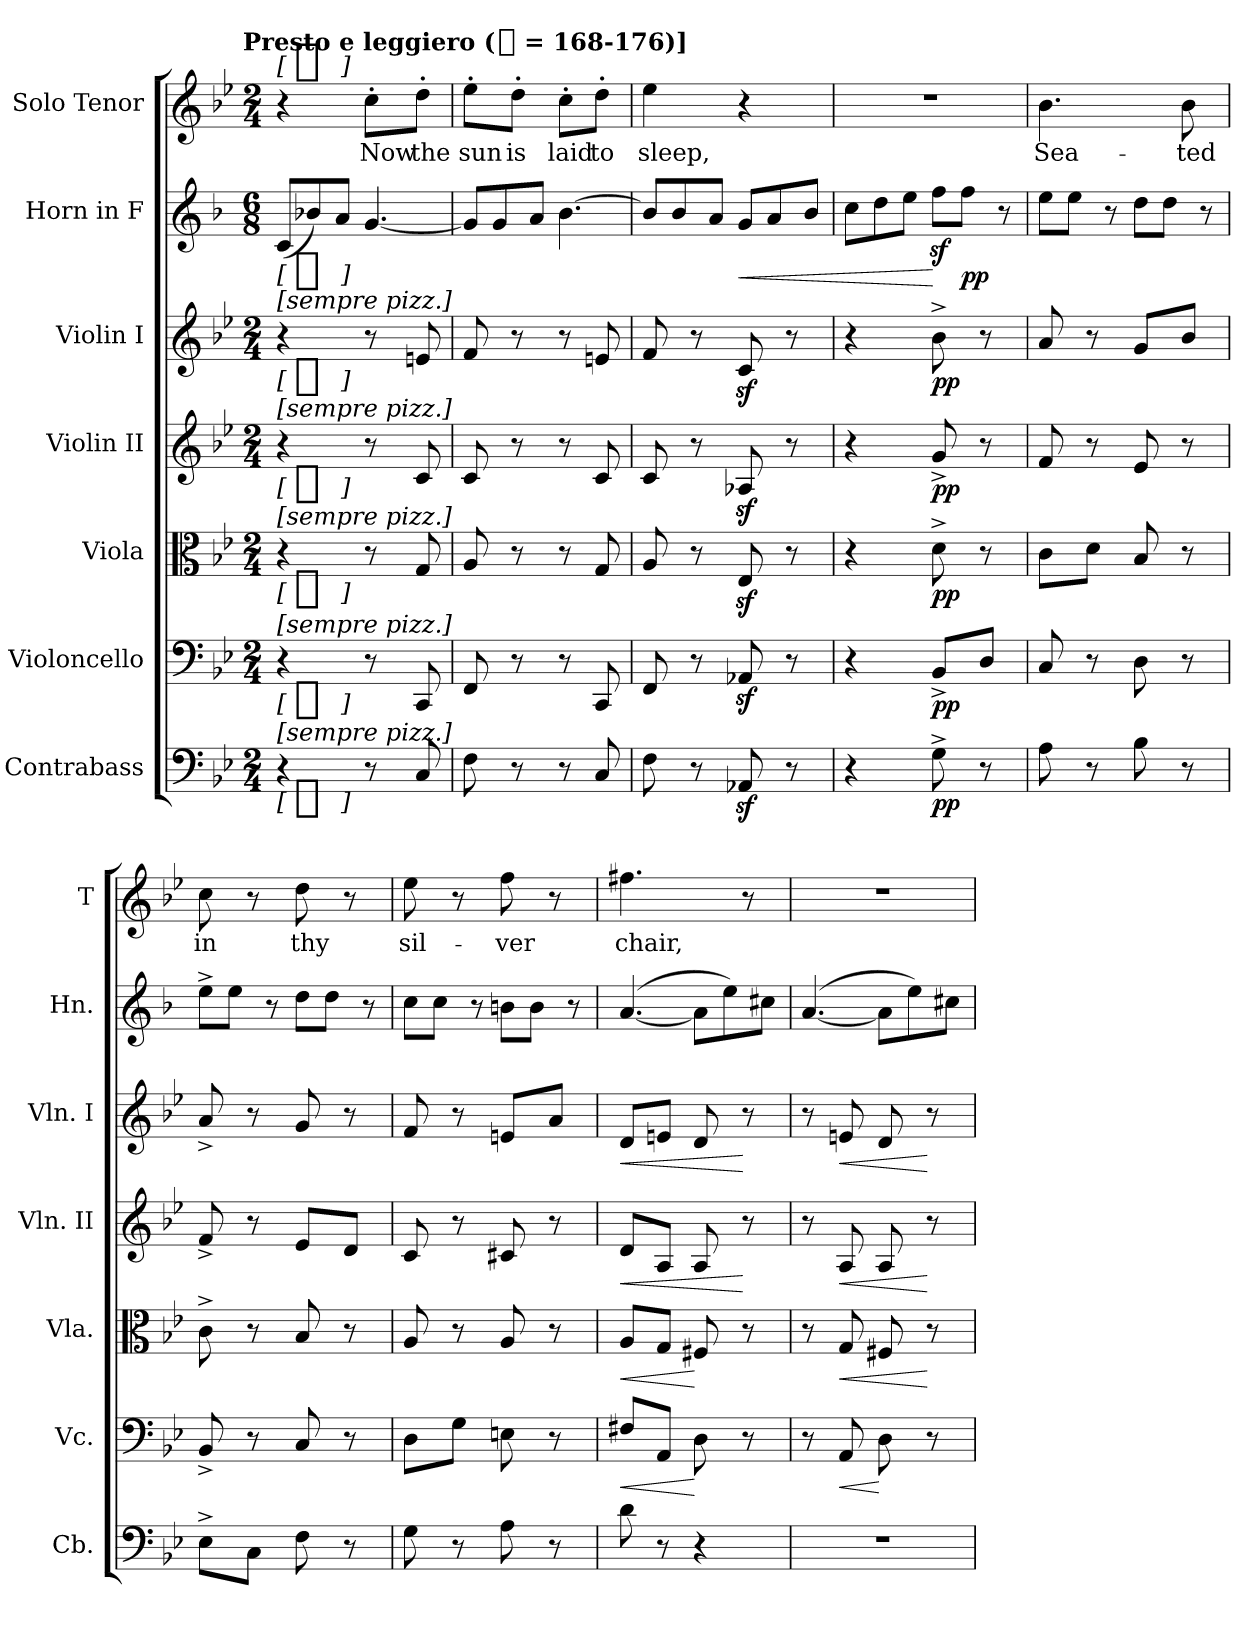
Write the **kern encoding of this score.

**kern	**dynam	**kern	**dynam	**kern	**dynam	**kern	**dynam	**kern	**dynam	**kern	**dynam	**kern	**text	**dynam
*part7	*part7	*part6	*part6	*part5	*part5	*part4	*part4	*part3	*part3	*part2	*part2	*part1	*part1	*part1
*staff7	*staff7	*staff6	*staff6	*staff5	*staff5	*staff4	*staff4	*staff3	*staff3	*staff2	*staff2	*staff1	*staff1	*staff1
*I"Contrabass	*	*I"Violoncello	*	*I"Viola	*	*I"Violin II	*	*I"Violin I	*	*I"Horn in F	*	*I"Solo Tenor	*	*
*I'Cb.	*	*I'Vc.	*	*I'Vla.	*	*I'Vln. II	*	*I'Vln. I	*	*I'Hn.	*	*I'T	*	*
*clefF4	*	*clefF4	*	*clefC3	*	*clefG2	*	*clefG2	*	*clefG2	*	*clefG2	*	*
*ITrd7c12	*	*	*	*	*	*	*	*	*	*ITrd4c7	*	*ITrd7c12	*	*
*k[b-e-]	*	*k[b-e-]	*	*k[b-e-]	*	*k[b-e-]	*	*k[b-e-]	*	*k[b-e-]	*	*k[b-e-]	*	*
*B-:	*	*B-:	*	*B-:	*	*B-:	*	*B-:	*	*B-:	*	*B-:	*	*
!!LO:TX:omd:t=Presto e leggiero ([quarter] = 168-176)]
*M2/4	*	*M2/4	*	*M2/4	*	*M2/4	*	*M2/4	*	*M6/8	*	*M2/4	*	*
*MM168	*	*MM168	*	*MM168	*	*MM168	*	*MM168	*	*MM168	*	*MM168	*	*
*	*	*	*	*	*	*	*	*	*	*Xtuplet	*	*	*	*
=	=	=	=	=	=	=	=	=	=	=	=	=	=	=
!	!	!	!	!	!	!	!	!LO:TX:a:t=[sempre pizz.]	!	!	!	!	!	!
!	!	!	!	!	!	!LO:TX:a:t=[sempre pizz.]	!	!	!	!	!	!	!	!
!	!	!	!	!LO:TX:a:t=[sempre pizz.]	!	!	!	!	!	!	!	!	!	!
!	!	!LO:TX:a:t=[sempre pizz.]	!	!	!	!	!	!	!	!	!	!	!	!
!LO:TX:a:t=[sempre pizz.]	!	!	!	!	!	!	!	!	!	!	!	!	!	!
!	!LO:DY:t=[ %s ]	!	!LO:DY:t=[ %s ]	!	!LO:DY:t=[ %s ]	!	!LO:DY:t=[ %s ]	!	!LO:DY:t=[ %s ]	!	!LO:DY:t=[ %s ]	!	!	!LO:DY:a:t=[ %s ]
4r	pp	4r	pp	4r	pp	4r	pp	4r	pp	(12FL	pp	4r	.	pp
.	.	.	.	.	.	.	.	.	.	12e-X)	.	.	.	.
.	.	.	.	.	.	.	.	.	.	12dJ	.	.	.	.
8r	.	8r	.	8r	.	8r	.	8r	.	[6.c	.	8c'\L	Now	.
8CC	.	8CC	.	8G	.	8c	.	8en	.	.	.	8d'\J	the	.
=	=	=	=	=	=	=	=	=	=	=	=	=	=	=
8FF	.	8FF	.	8A	.	8c	.	8f	.	12cL]	.	8e-'\L	sun	.
.	.	.	.	.	.	.	.	.	.	12c	.	.	.	.
8r	.	8r	.	8r	.	8r	.	8r	.	.	.	8d'\J	is	.
.	.	.	.	.	.	.	.	.	.	12dJ	.	.	.	.
8r	.	8r	.	8r	.	8r	.	8r	.	[6.e-	.	8c'\L	laid	.
8CC	.	8CC	.	8G	.	8c	.	8en	.	.	.	8d'\J	to	.
=	=	=	=	=	=	=	=	=	=	=	=	=	=	=
8FF	.	8FF	.	8A	.	8c	.	8f	.	12e-L]	.	4e-	sleep,	.
.	.	.	.	.	.	.	.	.	.	12e-	.	.	.	.
8r	.	8r	.	8r	.	8r	.	8r	.	.	.	.	.	.
.	.	.	.	.	.	.	.	.	.	12dJ	.	.	.	.
!	!	!	!	!	!	!	!	!	!	!	!LO:HP:b	!	!	!
8AAA-Xz	.	8AA-Xz	.	8E-z	.	8A-Xz	.	8cz	.	12cL	<	4r	.	.
.	.	.	.	.	.	.	.	.	.	12d	.	.	.	.
8r	.	8r	.	8r	.	8r	.	8r	.	.	.	.	.	.
.	.	.	.	.	.	.	.	.	.	12e-J	.	.	.	.
=	=	=	=	=	=	=	=	=	=	=	=	=	=	=
4r	.	4r	.	4r	.	4r	.	4r	.	12fL	.	2r	.	.
.	.	.	.	.	.	.	.	.	.	12g	.	.	.	.
.	.	.	.	.	.	.	.	.	.	12aJ	.	.	.	.
8GG^	pp	8BB-^L	pp	8d^	pp	8g^	pp	8b-^	pp	12b-zL	[	.	.	.
.	.	.	.	.	.	.	.	.	.	12b-J	pp	.	.	.
8r	.	8DJ	.	8r	.	8r	.	8r	.	.	.	.	.	.
.	.	.	.	.	.	.	.	.	.	12r	.	.	.	.
=	=	=	=	=	=	=	=	=	=	=	=	=	=	=
8AA	.	8C	.	8cL	.	8f	.	8a	.	12aL	.	4.B-	Sea-	.
.	.	.	.	.	.	.	.	.	.	12aJ	.	.	.	.
8r	.	8r	.	8dJ	.	8r	.	8r	.	.	.	.	.	.
.	.	.	.	.	.	.	.	.	.	12r	.	.	.	.
8BB-	.	8D	.	8B-	.	8e-	.	8gL	.	12gL	.	.	.	.
.	.	.	.	.	.	.	.	.	.	12gJ	.	.	.	.
8r	.	8r	.	8r	.	8r	.	8b-J	.	.	.	8B-	-ted	.
.	.	.	.	.	.	.	.	.	.	12r	.	.	.	.
=	=	=	=	=	=	=	=	=	=	=	=	=	=	=
8EE-^L	.	8BB-^	.	8c^	.	8f^	.	8a^	.	12a^L	.	8c	in	.
.	.	.	.	.	.	.	.	.	.	12aJ	.	.	.	.
8CCJ	.	8r	.	8r	.	8r	.	8r	.	.	.	8r	.	.
.	.	.	.	.	.	.	.	.	.	12r	.	.	.	.
8FF	.	8C	.	8B-	.	8e-L	.	8g	.	12gL	.	8d	thy	.
.	.	.	.	.	.	.	.	.	.	12gJ	.	.	.	.
8r	.	8r	.	8r	.	8dJ	.	8r	.	.	.	8r	.	.
.	.	.	.	.	.	.	.	.	.	12r	.	.	.	.
=	=	=	=	=	=	=	=	=	=	=	=	=	=	=
8GG	.	8DL	.	8A	.	8c	.	8f	.	12fL	.	8e-	sil-	.
.	.	.	.	.	.	.	.	.	.	12fJ	.	.	.	.
8r	.	8GJ	.	8r	.	8r	.	8r	.	.	.	8r	.	.
.	.	.	.	.	.	.	.	.	.	12r	.	.	.	.
8AA	.	8En	.	8A	.	8c#X	.	8enL	.	12enL	.	8f	-ver	.
.	.	.	.	.	.	.	.	.	.	12eJ	.	.	.	.
8r	.	8r	.	8r	.	8r	.	8aJ	.	.	.	8r	.	.
.	.	.	.	.	.	.	.	.	.	12r	.	.	.	.
=	=	=	=	=	=	=	=	=	=	=	=	=	=	=
!	!	!	!LO:HP:b	!	!LO:HP:b	!	!LO:HP:b	!	!LO:HP:b	!	!	!	!	!
8D	.	8F#XL	<	8AL	<	8dL	<	8dL	<	([6.d	.	4.f#X	chair,	.
8r	.	8AAJ	.	8GJ	.	8AJ	.	8enJ	.	.	.	.	.	.
4r	.	8D	[	8F#X	[	8A	.	8d	.	12dL]	.	.	.	.
.	.	.	.	.	.	.	.	.	.	12a)	.	.	.	.
.	.	8r	.	8r	.	8r	[	8r	[	.	.	8r	.	.
.	.	.	.	.	.	.	.	.	.	12f#XJ	.	.	.	.
=	=	=	=	=	=	=	=	=	=	=	=	=	=	=
2r	.	8r	.	8r	.	8r	.	8r	.	([6.d	.	2r	.	.
!	!	!	!LO:HP:b	!	!LO:HP:b	!	!LO:HP:b	!	!LO:HP:b	!	!	!	!	!
.	.	8AA	<	8G	<	8A	<	8en	<	.	.	.	.	.
.	.	8D	[	8F#X	.	8A	.	8d	.	12dL]	.	.	.	.
.	.	.	.	.	.	.	.	.	.	12a)	.	.	.	.
.	.	8r	.	8r	[	8r	[	8r	[	.	.	.	.	.
.	.	.	.	.	.	.	.	.	.	12f#XJ	.	.	.	.
=	=	=	=	=	=	=	=	=	=	=	=	=	=	=
*-	*-	*-	*-	*-	*-	*-	*-	*-	*-	*-	*-	*-	*-	*-
